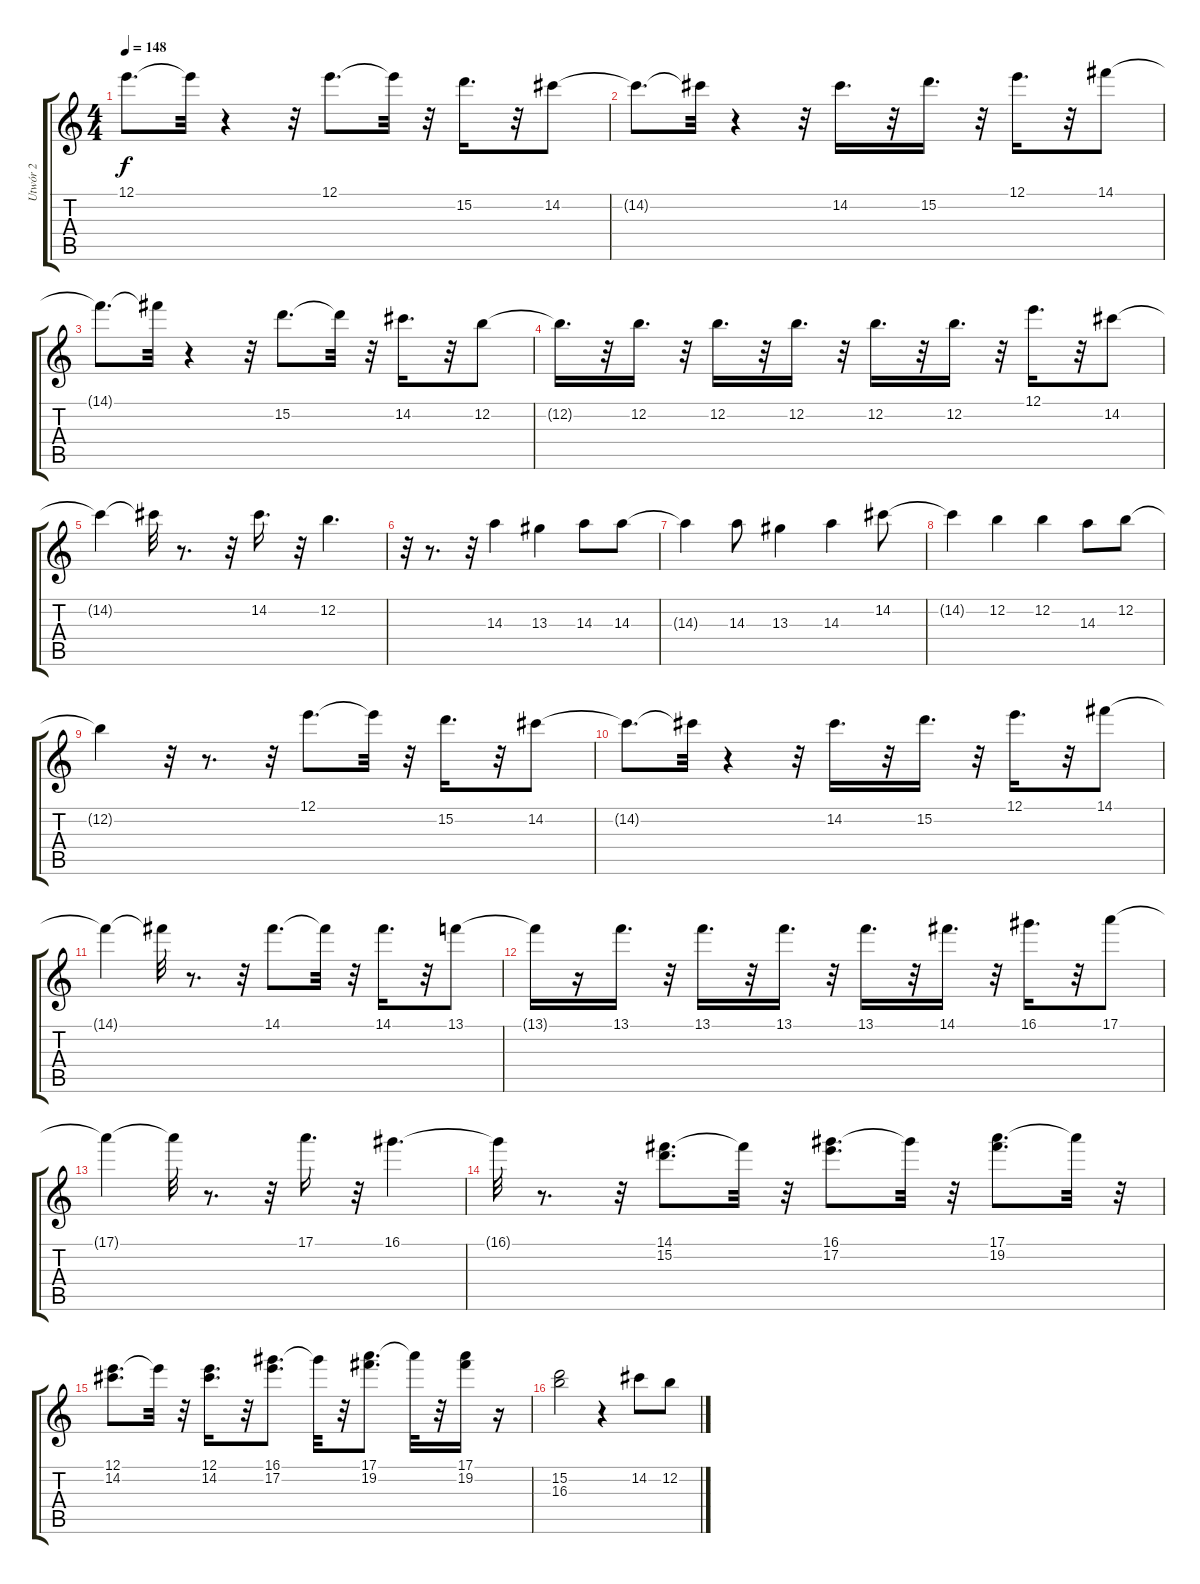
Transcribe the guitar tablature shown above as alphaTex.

\track ("Utwór 2" "Utwór 2") {instrument distortionguitar}
\staff {score tabs}
\tuning (E4 B3 G3 D3 A2 D2) {hide}
\ts (4 4)
\tempo 148
\clef g2
\ks c
12.1{t}.8{d dy f} 12.1{t}.32 r.4 r.32 12.1.8{d} 12.1{t}.32 r.32 15.2.16{d} r.32 14.2.8 |
14.2{t}.8{d} 14.2{t}.32 r.4 r.32 14.2.16{d} r.32 15.2.16{d} r.32 12.1.16{d} r.32 14.1.8 |
14.1{t}.8{d} 14.1{t}.32 r.4 r.32 15.2.8{d} 15.2{t}.32 r.32 14.2.16{d} r.32 12.2.8 |
12.2{t}.16{d} r.32 12.2.16{d} r.32 12.2.16{d} r.32 12.2.16{d} r.32 12.2.16{d} r.32 12.2.16{d} r.32 12.1.16{d} r.32 14.2.8 |
14.2{t}.4 14.2{t}.32 r.8{d} r.32 14.2.16{d} r.32 12.2.4{d} |
r.32 r.8{d} r.32 14.3.4 13.3.4 14.3.8 14.3.8 |
14.3{t}.4 14.3.8 13.3.4 14.3.4 14.2.8 |
14.2{t}.4 12.2.4 12.2.4 14.3.8 12.2.8 |
12.2{t}.4 r.32 r.8{d} r.32 12.1.8{d} 12.1{t}.32 r.32 15.2.16{d} r.32 14.2.8 |
14.2{t}.8{d} 14.2{t}.32 r.4 r.32 14.2.16{d} r.32 15.2.16{d} r.32 12.1.16{d} r.32 14.1.8 |
14.1{t}.4 14.1{t}.32 r.8{d} r.32 14.1.8{d} 14.1{t}.32 r.32 14.1.16{d} r.32 13.1.8 |
13.1{t}.16 r.16 13.1.16{d} r.32 13.1.16{d} r.32 13.1.16{d} r.32 13.1.16{d} r.32 14.1.16{d} r.32 16.1.16{d} r.32 17.1.8 |
17.1{t}.4 17.1{t}.32 r.8{d} r.32 17.1.16{d} r.32 16.1.4{d} |
16.1{t}.32 r.8{d} r.32 (14.1 15.2).8{d} 14.1{t}.32 r.32 (16.1 17.2).8{d} 16.1{t}.32 r.32 (17.1 19.2).8{d} 17.1{t}.32 r.32 |
(12.1 14.2).8{d} 12.1{t}.32 r.32 (12.1 14.2).16{d} r.32 (16.1 17.2).8{d} 16.1{t}.32 r.32 (17.1 19.2).8{d} 17.1{t}.32 r.32 (17.1 19.2).16 r.16 |
(15.2 16.3).2 r.4 14.2.8 12.2.8
